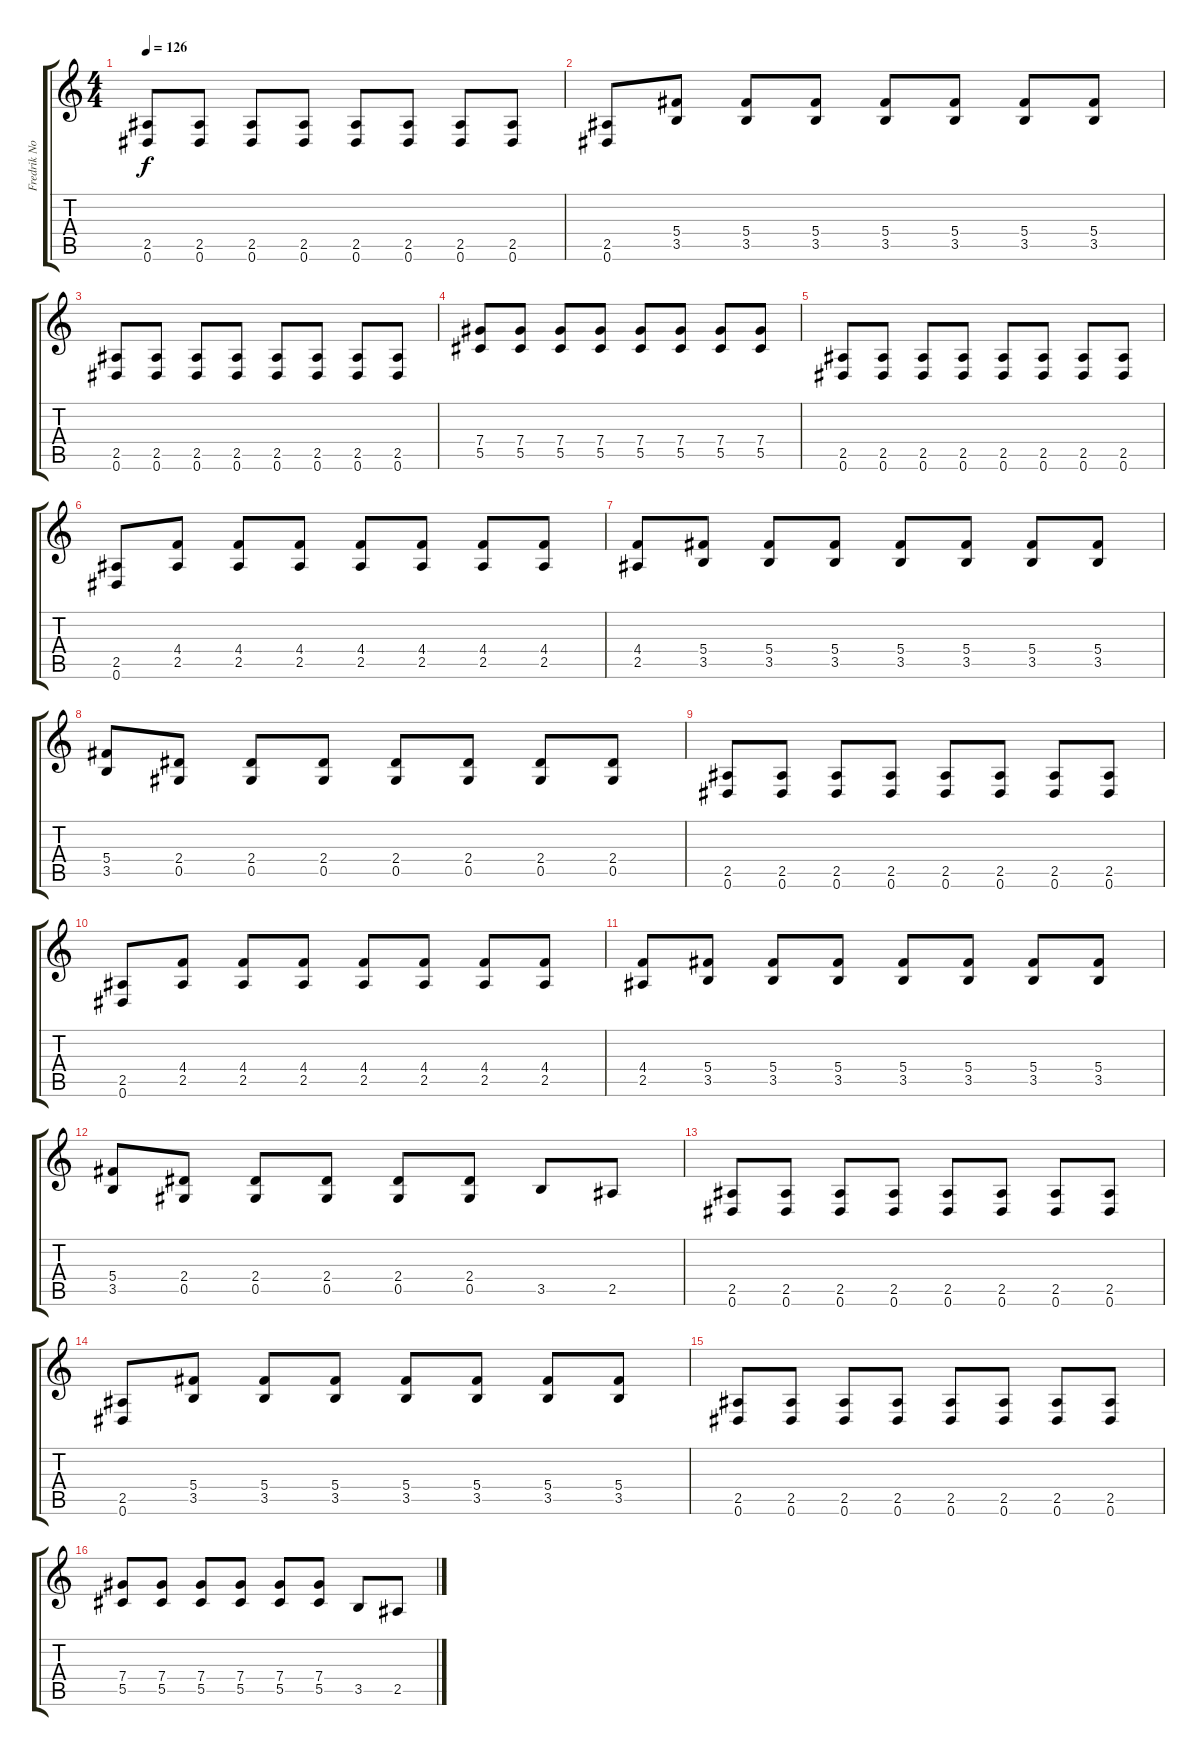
\track ("Fredrik Norrman" "Fredrik No") {instrument overdrivenguitar}
\staff {score tabs}
\tuning (Eb4 Bb3 Gb3 Db3 Ab2 Eb2) {hide}
\ts (4 4)
\tempo 126
\clef g2
\ks c
(2.5 0.6).8{dy f} (2.5 0.6).8 (2.5 0.6).8 (2.5 0.6).8 (2.5 0.6).8 (2.5 0.6).8 (2.5 0.6).8 (2.5 0.6).8 |
(2.5 0.6).8 (5.4 3.5).8 (5.4 3.5).8 (5.4 3.5).8 (5.4 3.5).8 (5.4 3.5).8 (5.4 3.5).8 (5.4 3.5).8 |
(2.5 0.6).8 (2.5 0.6).8 (2.5 0.6).8 (2.5 0.6).8 (2.5 0.6).8 (2.5 0.6).8 (2.5 0.6).8 (2.5 0.6).8 |
(7.4 5.5).8 (7.4 5.5).8 (7.4 5.5).8 (7.4 5.5).8 (7.4 5.5).8 (7.4 5.5).8 (7.4 5.5).8 (7.4 5.5).8 |
(2.5 0.6).8 (2.5 0.6).8 (2.5 0.6).8 (2.5 0.6).8 (2.5 0.6).8 (2.5 0.6).8 (2.5 0.6).8 (2.5 0.6).8 |
(2.5 0.6).8 (4.4 2.5).8 (4.4 2.5).8 (4.4 2.5).8 (4.4 2.5).8 (4.4 2.5).8 (4.4 2.5).8 (4.4 2.5).8 |
(4.4 2.5).8 (5.4 3.5).8 (5.4 3.5).8 (5.4 3.5).8 (5.4 3.5).8 (5.4 3.5).8 (5.4 3.5).8 (5.4 3.5).8 |
(5.4 3.5).8 (2.4 0.5).8 (2.4 0.5).8 (2.4 0.5).8 (2.4 0.5).8 (2.4 0.5).8 (2.4 0.5).8 (2.4 0.5).8 |
(2.5 0.6).8 (2.5 0.6).8 (2.5 0.6).8 (2.5 0.6).8 (2.5 0.6).8 (2.5 0.6).8 (2.5 0.6).8 (2.5 0.6).8 |
(2.5 0.6).8 (4.4 2.5).8 (4.4 2.5).8 (4.4 2.5).8 (4.4 2.5).8 (4.4 2.5).8 (4.4 2.5).8 (4.4 2.5).8 |
(4.4 2.5).8 (5.4 3.5).8 (5.4 3.5).8 (5.4 3.5).8 (5.4 3.5).8 (5.4 3.5).8 (5.4 3.5).8 (5.4 3.5).8 |
(5.4 3.5).8 (2.4 0.5).8 (2.4 0.5).8 (2.4 0.5).8 (2.4 0.5).8 (2.4 0.5).8 3.5.8 2.5.8 |
(2.5 0.6).8 (2.5 0.6).8 (2.5 0.6).8 (2.5 0.6).8 (2.5 0.6).8 (2.5 0.6).8 (2.5 0.6).8 (2.5 0.6).8 |
(2.5 0.6).8 (5.4 3.5).8 (5.4 3.5).8 (5.4 3.5).8 (5.4 3.5).8 (5.4 3.5).8 (5.4 3.5).8 (5.4 3.5).8 |
(2.5 0.6).8 (2.5 0.6).8 (2.5 0.6).8 (2.5 0.6).8 (2.5 0.6).8 (2.5 0.6).8 (2.5 0.6).8 (2.5 0.6).8 |
(7.4 5.5).8 (7.4 5.5).8 (7.4 5.5).8 (7.4 5.5).8 (7.4 5.5).8 (7.4 5.5).8 3.5.8 2.5.8
